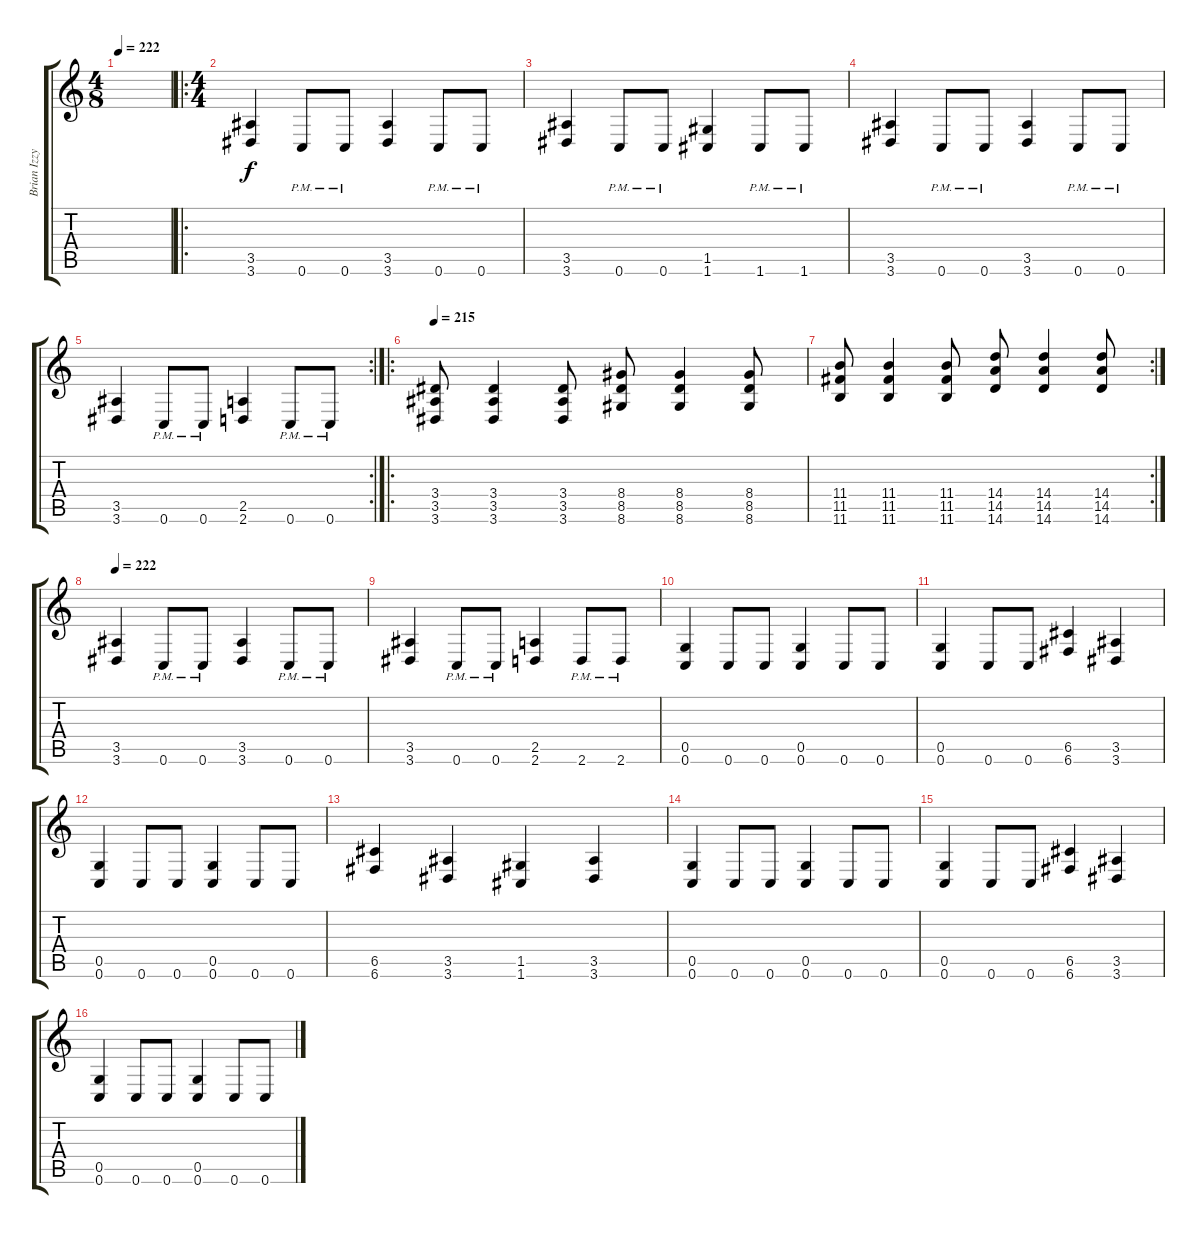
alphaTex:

\track ("Brian Izzy" "Brian Izzy") {instrument distortionguitar}
\staff {score tabs}
\tuning (D4 A3 F3 C3 G2 C2) {hide}
\ts (4 8)
\tempo 222
\clef g2
\ks c
|
\ro
\ts (4 4)
(3.5 3.6).4{dy f} 0.6{pm}.8 0.6{pm}.8 (3.5 3.6).4 0.6{pm}.8 0.6{pm}.8 |
(3.5 3.6).4 0.6{pm}.8 0.6{pm}.8 (1.5 1.6).4 1.6{pm}.8 1.6{pm}.8 |
(3.5 3.6).4 0.6{pm}.8 0.6{pm}.8 (3.5 3.6).4 0.6{pm}.8 0.6{pm}.8 |
\rc 2
(3.5 3.6).4 0.6{pm}.8 0.6{pm}.8 (2.5 2.6).4 0.6{pm}.8 0.6{pm}.8 |
\ro
\tempo 215
(3.4 3.5 3.6).8 (3.4 3.5 3.6).4 (3.4 3.5 3.6).8 (8.4 8.5 8.6).8 (8.4 8.5 8.6).4 (8.4 8.5 8.6).8 |
\rc 2
(11.4 11.5 11.6).8 (11.4 11.5 11.6).4 (11.4 11.5 11.6).8 (14.4 14.5 14.6).8 (14.4 14.5 14.6).4 (14.4 14.5 14.6).8 |
\tempo 222
(3.5 3.6).4 0.6{pm}.8 0.6{pm}.8 (3.5 3.6).4 0.6{pm}.8 0.6{pm}.8 |
(3.5 3.6).4 0.6{pm}.8 0.6{pm}.8 (2.5 2.6).4 2.6{pm}.8 2.6{pm}.8 |
(0.5 0.6).4 0.6.8 0.6.8 (0.5 0.6).4 0.6.8 0.6.8 |
(0.5 0.6).4 0.6.8 0.6.8 (6.5 6.6).4 (3.5 3.6).4 |
(0.5 0.6).4 0.6.8 0.6.8 (0.5 0.6).4 0.6.8 0.6.8 |
(6.5 6.6).4 (3.5 3.6).4 (1.5 1.6).4 (3.5 3.6).4 |
(0.5 0.6).4 0.6.8 0.6.8 (0.5 0.6).4 0.6.8 0.6.8 |
(0.5 0.6).4 0.6.8 0.6.8 (6.5 6.6).4 (3.5 3.6).4 |
(0.5 0.6).4 0.6.8 0.6.8 (0.5 0.6).4 0.6.8 0.6.8
